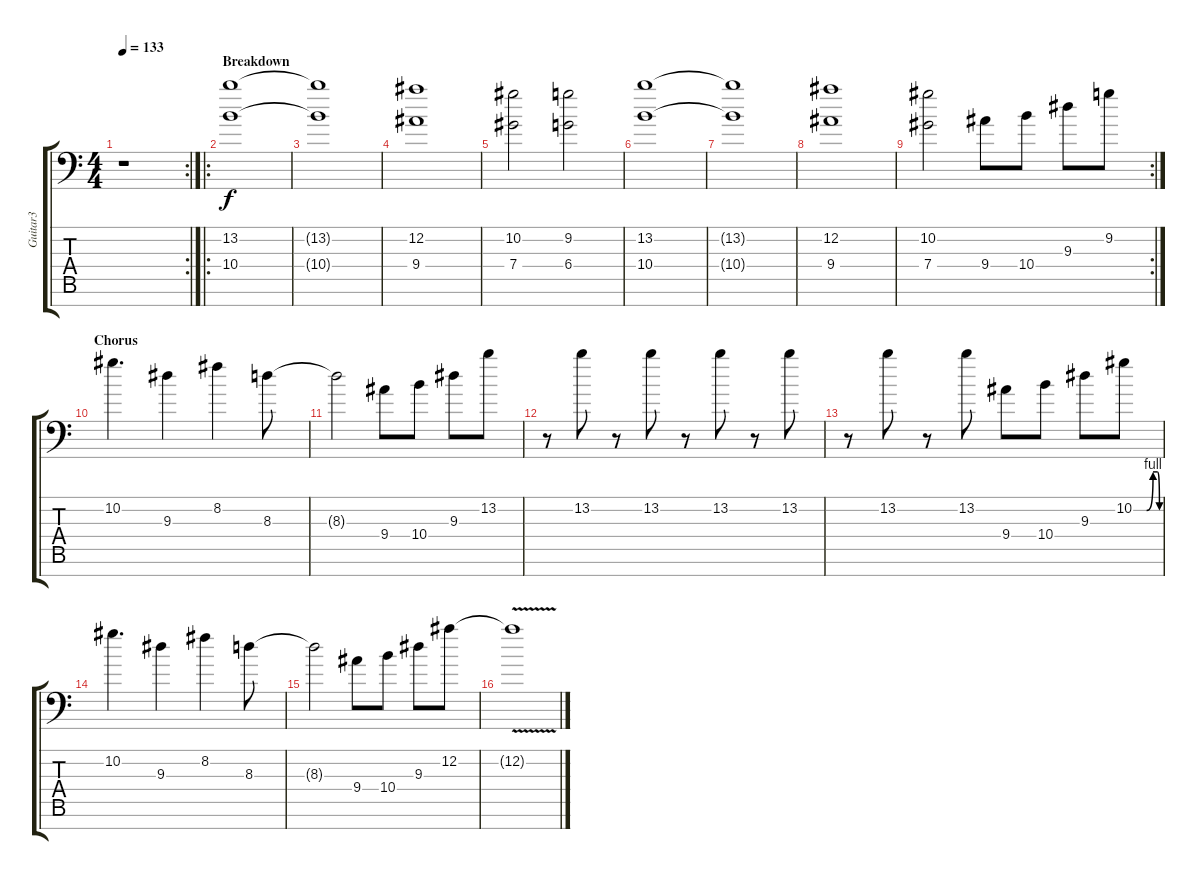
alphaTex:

\track ("Guitar3" "Guitar3") {instrument overdrivenguitar}
\staff {score tabs}
\tuning (Eb4 Bb3 Gb3 Db3 Ab2 Eb2 Ab1) {hide}
\rc 2
\ts (4 4)
\tempo 133
\clef f4
\ks c
r.1{dy f} |
\ro
\section ("" "Breakdown")
(13.2 10.4).1 |
(13.2{t} 10.4{t}).1 |
(12.2 9.4).1 |
(10.2 7.4).2 (9.2 6.4).2 |
(13.2 10.4).1 |
(13.2{t} 10.4{t}).1 |
(12.2 9.4).1 |
\rc 2
(10.2 7.4).2 9.4.8 10.4.8 9.3.8 9.2.8 |
\section ("" "Chorus")
10.2.4{d} 9.3.4 8.2.4 8.3.8 |
8.3{t}.2 9.4.8 10.4.8 9.3.8 13.2.8 |
r.8 13.2.8 r.8 13.2.8 r.8 13.2.8 r.8 13.2.8 |
r.8 13.2.8 r.8 13.2.8 9.4.8 10.4.8 9.3.8 10.2{be (custom 0 0 30 0 45 4 55 4 60 0)}.8 |
10.2.4{d} 9.3.4 8.2.4 8.3.8 |
8.3{t}.2 9.4.8 10.4.8 9.3.8 12.2.8 |
12.2{v t}.1
